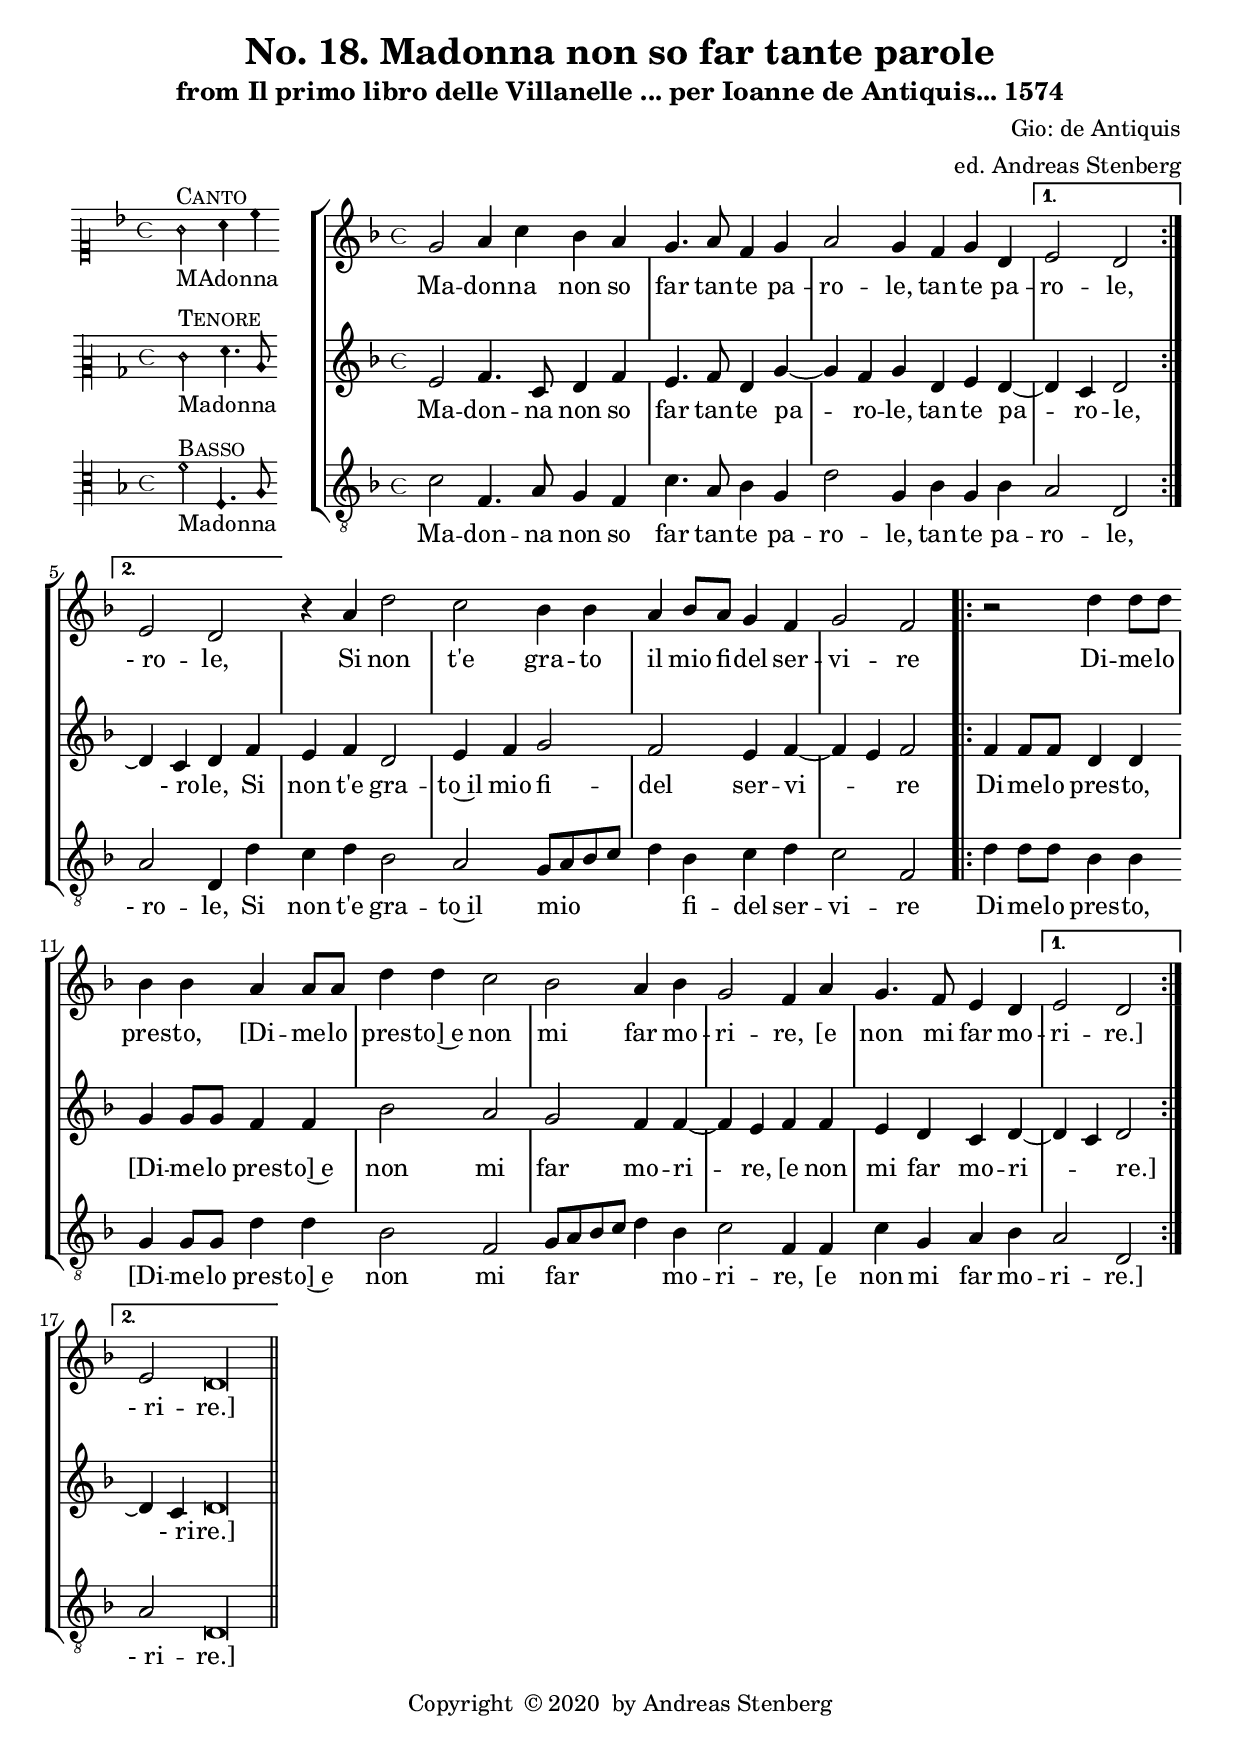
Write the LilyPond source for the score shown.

\version "2.18.0"
\include "deutsch.ly"
#(append! supported-clefs '(("mensural-f3" . ("clefs.mensural.f" 0 0))))
ficta = \once \set suggestAccidentals =##t
\header {
  title = "No. 18. Madonna non so far tante parole"
  subtitle = "from Il primo libro delle Villanelle ... per Ioanne de Antiquis... 1574"
  composer = "Gio: de Antiquis"
  arranger = "ed. Andreas Stenberg"
  poet = ""
  meter =""
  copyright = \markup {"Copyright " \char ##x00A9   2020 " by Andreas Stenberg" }
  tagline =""
}
global = {
  \key f \major
  \override Staff.TimeSignature.style = #'mensural
}
%% PDF p. 39-40.
sopMusic = \relative c' {

  \set Score.tempoHideNote = ##t
  \tempo 2 = 76
  \time 4/4
  \set Timing.measureLength = #(ly:make-moment 6/4)
  \override Staff.BarLine.transparent =##t
  \repeat volta 2 {
  g'2 a4 c4 b4 a4
  \set Timing.measureLength = #(ly:make-moment 4/4)
  g4. a8 f4 g4
  \set Timing.measureLength = #(ly:make-moment 6/4)
  a2 g4 f4 g4 d4
  }
  \alternative {
  {\set Timing.measureLength = #(ly:make-moment 4/4)
  e2 d2 \revert Staff.BarLine.transparent }
  { \set Timing.measureLength = #(ly:make-moment 6/4)
  e2 d2 }
  }
  \override Staff.BarLine.transparent =##t
  r4 a'4
  d2 c2 b4 b4
  \set Timing.measureLength = #(ly:make-moment 4/4)
    a4 b8 a8 g4 f4
  g2 f2
  \revert Staff.BarLine.transparent
  \repeat volta 2 {
  r2 d'4 d8 d8
  \override Staff.BarLine.transparent =##t
  b4 b4 a4 a8 a8
  d4 d4 c2
  b2 a4 b4
  g2 f4 a4
  g4. f8 e4 d4
  }
  \alternative {
  { e2 d2 \revert Staff.BarLine.transparent }
  { \cadenzaOn
  e2
  d\longa }
  }
  \bar "||"
}
sopWords = \lyricmode {
  Ma -- don -- na non so far tan -- te pa -- ro -- le, tan -- te pa -- ro -- le,
  "- ro" -- le,

  Si non t'e gra -- to il mio fi -- del ser -- vi -- re

  Di -- me -- lo pres -- to,
  [Di -- me -- lo pres -- to]~e
  non mi far mo -- ri -- re,
  [e non mi far mo -- ri -- re.]
  "- ri" -- re.]
}
%% PDF p. 87-88.
altoMusic = \relative c' {
  \override Staff.BarLine.transparent =##t
  \repeat volta 2 {
  e2 f4. c8 d4 f4
  e4. f8 d4 g4~
  g4 f4 g4 d4 e4 d4~
  }
  \alternative {
  { d4 c4 d2 \revert Staff.BarLine.transparent }
  { d4\repeatTie c4 d4 }
  }
  \override Staff.BarLine.transparent =##t
  f4 e4 f4
  d2 e4 f4 g2
  f2 e4 f~(
  f4 e4) f2
  \revert Staff.BarLine.transparent
  \repeat volta 2 {
  f4 f8 f8
  d4 d4
  \override Staff.BarLine.transparent =##t
  g4 g8 g8 f4 f4
  b2 a2 g2
  f4 f4~
  f4 e4
  f4 f4 e4 d4
  c4 d4~(
  }
  \alternative {
  { d4 c4) d2 \revert Staff.BarLine.transparent }
  { d4\repeatTie c4
  d\longa }
  }
}

altoWords = \lyricmode {
  Ma -- don -- na non so far tan -- te pa -- ro -- le, tan -- te pa -- ro -- le,
  _ "- ro" -- le,


  Si non t'e gra -- to~il mio fi -- del ser -- vi -- re

  Di -- me -- lo pres -- to,
  [Di --  me -- lo pres -- to]~e
  non mi far mo -- ri -- re,
  [e non mi far mo -- ri -- re.]
  _ "- ri" -- re.]
}
%% PDF p.135 - 136.
bassMusic = \relative c {
  \override Staff.BarLine.transparent =##t
  \repeat volta 2 {
  c'2 f,4. a8 g4 f4
  c'4. a8 b4 g4
  d'2 g,4 b4 g4 b4
  }
  \alternative {
  { a2 d,2 \revert Staff.BarLine.transparent }
  { a'2 d,4 }
  }
  \override Staff.BarLine.transparent =##t

  d'4 c4 d4
  b2 a2 g8( a8 b8 c8
  d4) b4 c4 d4
  c2 f,2
  \revert Staff.BarLine.transparent
  \repeat volta 2 {
  d'4 d8 d8 b4 b4
  \override Staff.BarLine.transparent =##t
  g4 g8 g8
  d'4 d4
  b2 f2
  g8( a8 b8 c8 d4) b4
  c2 f,4 f4
  c'4 g4 a4 b4
  }
  \alternative {
  { a2 d,2 \revert Staff.BarLine.transparent }
  { a'2
  d,\longa }
  }
}

bassWords = \lyricmode {
  Ma -- don -- na non so far tan -- te pa -- ro -- le, tan -- te pa -- ro -- le,
  "- ro" -- le,


  Si non t'e gra -- to~il mio fi -- del ser -- vi -- re

  Di -- me -- lo pres -- to,
  [Di -- me -- lo pres -- to]~e
  non mi far mo -- ri -- re,
  [e non mi far mo -- ri -- re.]
  "- ri" -- re.]
}
incipitDiscantus = \markup {
  \score {
    {
      %      \set Staff.instrumentName = #"Tenor "
      \override NoteHead.style = #'neomensural
      \override Rest.style = #'neomensural
      \override Staff.TimeSignature.style = #'mensural
      \override Staff.KeySignature.style = #'petrucci
      \cadenzaOn
      \clef "petrucci-c1"
      \key f \major
      \time 4/4

      g'2^\markup { \smallCaps"Canto"}
      _"MAdonna"
      a'4 c''4
    }
    \layout {
      \context {
        \Voice
        \remove "Ligature_bracket_engraver"
        \consists "Mensural_ligature_engraver"
      }
      line-width = 4.5\cm
    }
  }
}


incipitAltus = \markup {
  \score {
    {
      %      \set Staff.instrumentName = #"Tenor "
      \override NoteHead.style = #'neomensural
      \override Rest.style = #'neomensural
      \override Staff.TimeSignature.style = #'mensural
      \cadenzaOn
      \clef "petrucci-c2"
      \key f \major
      \time 4/4
      e'2^\markup \smallCaps"Tenore"
      _"Madonna"
      f'4. c'8
    }
    \layout {
      \context {
        \Voice
        \remove "Ligature_bracket_engraver"
        \consists "Mensural_ligature_engraver"
      }
      line-width = 4.5\cm
    }
  }
}


incipitBassus = \markup {
  \score {
    {
      %      \set Staff.instrumentName = #"Tenor "
      \override NoteHead.style = #'neomensural
      \override Rest.style = #'neomensural
      \override Staff.TimeSignature.style = #'mensural
      \cadenzaOn
      \clef "petrucci-c3"
      \key f \major
      \time 4/4
      f'2^\markup \smallCaps"Basso"
      _"Madonna"
      f4. a8
    }
    \layout {
      \context {
        \Voice
        \remove "Ligature_bracket_engraver"
        \consists "Mensural_ligature_engraver"
      }
      line-width = 4.5\cm
    }
  }
}


\score {
  <<
    \new StaffGroup \with {
      \override VerticalAxisGroup.staff-staff-spacing = #'((basic-distance . 12))
    } <<
      \new Staff = treble <<
        \set Staff.instrumentName = \incipitDiscantus
        \new Voice = "sopranos" {
          \set  Staff.midiInstrument ="choir aahs"
          %	\voiceOne
          << \global \sopMusic >>
        }
      >>
      \new Lyrics = sopranos { s1 }

      \new Staff = "medius" <<
        \set Staff.instrumentName = \incipitAltus

        \new Voice = "altos" {
          %	\voiceTwo
          \set  Staff.midiInstrument ="choir aahs"
          << \global \altoMusic >>
        }
      >>

      \new Lyrics = "altos" { s1 }

      \new Staff ="basses" {
        \set Staff.instrumentName = \incipitBassus

        \new Voice = "basses" {
          \set  Staff.midiInstrument ="choir aahs"
          \clef "treble_8"
          %	\voiceTwo
          << \global \bassMusic >>
        }
      }
    >>
    \new Lyrics = basses { s1 }

    \context Lyrics = sopranos \lyricsto sopranos \sopWords
    \context Lyrics = altos \lyricsto altos \altoWords
    \context Lyrics = basses \lyricsto basses \bassWords
  >>
  \layout {
    \context {
      \Score
      % no bars in staves
      %      \override BarLine.transparent = ##t

    }
    % the next three instructions keep the lyrics between the bar lines
    \context {
      \Lyrics
      \consists "Bar_engraver"
      \override BarLine.transparent = ##t
    }
    \context {
      \StaffGroup
      \consists "Separating_line_group_engraver"
    }
    \context {
      \Voice
      % no slurs
      \override Slur.transparent = ##t
      % Comment in the below "\remove" command to allow line
      % breaking also at those barlines where a note overlaps
      % into the next bar.  The command is commented out in this
      % short example score, but especially for large scores, you
      % will typically yield better line breaking and thus improve
      % overall spacing if you comment in the following command.
      %\remove "Forbid_line_break_engraver"
    }
    indent = 4.5\cm
  }

}

\markup {
  \fill-line {
    \column {
      \line { \justify-string #"Risolvemi ad un tratto che ci vuole

Con un si con no la poi finire

Dimelo presto ..." }

      \vspace #1.5
      \line { \justify-string #"Siati de sto cor ch'ogn' hor si dole

Di voi che'l teine in cosi gran martier

Dimelo presto ..." }

      \vspace #1.5
      \line { \justify-string #"Ma poi si tu mi lasci alla bon' hora

Posiamo proveder senza dimora

Tu altro servo et io altra Signora." }

      \vspace #1.5
    }
  }
}

\score {
  \unfoldRepeats
  <<
    \new StaffGroup <<
      \new Staff = treble <<
        \set Staff.instrumentName = \incipitDiscantus
        \new Voice = "sopranos" {
          \set  Staff.midiInstrument ="choir aahs"
          %	\voiceOne
          << \global \sopMusic >>
        }
      >>
      \new Lyrics = sopranos { s1 }

      \new Staff = "medius" <<
        \set Staff.instrumentName = \incipitAltus

        \new Voice = "altos" {
          %	\voiceTwo
          \set  Staff.midiInstrument ="choir aahs"
          << \global \altoMusic >>
        }
      >>

      \new Lyrics = "altos" { s1 }

      \new Staff ="basses" {
        \set Staff.instrumentName = \incipitBassus

        \new Voice = "basses" {
          \set  Staff.midiInstrument ="choir aahs"
          \clef "G_8"
          %	\voiceTwo
          << \global \bassMusic >>
        }
      }
    >>
    \new Lyrics = basses { s1 }

    \context Lyrics = sopranos \lyricsto sopranos \sopWords
    \context Lyrics = altos \lyricsto altos \altoWords
    \context Lyrics = basses \lyricsto basses \bassWords
  >>
  \midi {}
}
\paper {
  ragged-bottom = ##t
  ragged-last-bottom = ##t
  ragged-last = ##t
}

%{
convert-ly.py (GNU LilyPond) 2.18.2  convert-ly.py: Processing `'...
Applying conversion: 2.15.7, 2.15.9, 2.15.10, 2.15.16, 2.15.17,
2.15.18, 2.15.19, 2.15.20, 2.15.25, 2.15.32, 2.15.39, 2.15.40,
2.15.42, 2.15.43, 2.16.0, 2.17.0, 2.17.4, 2.17.5, 2.17.6, 2.17.11,
2.17.14, 2.17.15, 2.17.18, 2.17.19, 2.17.20, 2.17.25, 2.17.27,
2.17.29, 2.17.97, 2.18.0
%}
